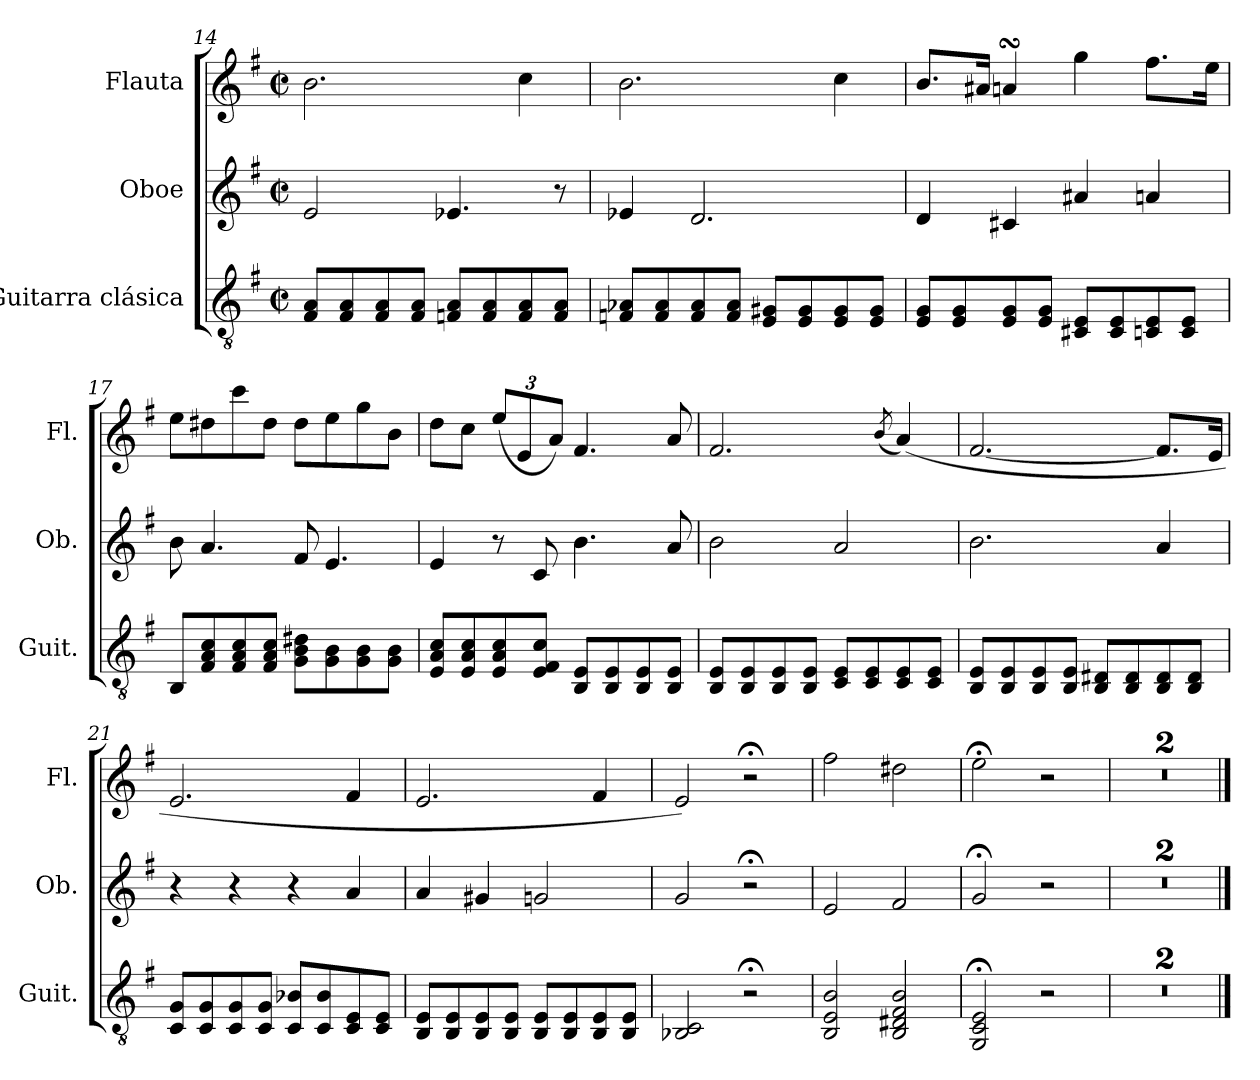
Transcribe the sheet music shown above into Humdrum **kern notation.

**kern	**kern	**kern
*part3	*part2	*part1
*staff3	*staff2	*staff1
*I"Guitarra clásica	*I"Oboe	*I"Flauta
*I'Guit.	*I'Ob.	*I'Fl.
*clefGv2	*clefG2	*clefG2
*k[f#]	*k[f#]	*k[f#]
*M2/2	*M2/2	*M2/2
*met(c|)	*met(c|)	*met(c|)
=14	=14	=14
8F#/ 8A/L	2e/	2.b\
8F#/ 8A/	.	.
8F#/ 8A/	.	.
8F#/ 8A/J	.	.
8Fn/ 8A/L	4.e-X/	.
8F/ 8A/	.	.
8F/ 8A/	.	4cc\
8F/ 8A/J	8r	.
=15	=15	=15
8Fn/ 8A-X/L	4e-X/	2.b\
8F/ 8A-/	.	.
8F/ 8A-/	2.d/	.
8F/ 8A-/J	.	.
8E/ 8G#X/L	.	.
8E/ 8G#/	.	.
8E/ 8G#/	.	4cc\
8E/ 8G#/J	.	.
!!LO:LB:g=z
=16	=16	=16
*	*	*MM70
8E/ 8G/L	4d/	8.b/L
8E/ 8G/	.	.
.	.	16a#X/Jk
8E/ 8G/	4c#X/	4ansSSS/
8E/ 8G/J	.	.
8C#X/ 8E/L	4a#X/	4gg\
8C#/ 8E/	.	.
*	*	*MM80
8Cn/ 8E/	4an/	8.ff#\L
8C/ 8E/J	.	.
.	.	16ee\Jk
=17	=17	=17
8BB/L	8b\	8ee\L
8F#/ 8A/ 8c/	4.a/	8dd#X\
8F#/ 8A/ 8c/	.	8ccc\
8F#/ 8A/ 8c/J	.	8dd#\J
8G\ 8B\ 8d#X\L	8f#/	8dd#\L
8G\ 8B\	4.e/	8ee\
8G\ 8B\	.	8gg\
8G\ 8B\J	.	8b\J
=18	=18	=18
8E/ 8A/ 8c/L	4e/	8dd\L
8E/ 8A/ 8c/	.	8cc\J
*	*	*Xbrackettup
8E/ 8A/ 8c/	8r	(12ee/L
.	.	12e/
8E/ 8F#/ 8c/J	8c/	.
.	.	12a/J)
8BB/ 8E/L	4.b\	4.f#/
8BB/ 8E/	.	.
8BB/ 8E/	.	.
8BB/ 8E/J	8a/	8a/
!!LO:LB:g=z
=19	=19	=19
8BB/ 8E/L	2b\	2.f#/
8BB/ 8E/	.	.
8BB/ 8E/	.	.
8BB/ 8E/J	.	.
8C/ 8E/L	2a/	.
8C/ 8E/	.	.
.	.	(8qb/
8C/ 8E/	.	(4a/)
8C/ 8E/J	.	.
=20	=20	=20
8BB/ 8E/L	2.b\	[2.f#/
8BB/ 8E/	.	.
8BB/ 8E/	.	.
8BB/ 8E/J	.	.
8BB/ 8D#X/L	.	.
8BB/ 8D#/	.	.
8BB/ 8D#/	4a/	8.f#/L]
8BB/ 8D#/J	.	.
.	.	16e/Jk
=21	=21	=21
8C/ 8G/L	4r	2.e/
8C/ 8G/	.	.
8C/ 8G/	4r	.
8C/ 8G/J	.	.
8C/ 8B-X/L	4r	.
8C/ 8B-/	.	.
8C/ 8E/	4a/	4f#/
8C/ 8E/J	.	.
!!LO:LB:g=z
=22	=22	=22
*	*	*MM75
8BB/ 8E/L	4a/	2.e/
8BB/ 8E/	.	.
8BB/ 8E/	4g#X/	.
8BB/ 8E/J	.	.
8BB/ 8E/L	2gn/	.
8BB/ 8E/	.	.
*	*	*MM70
8BB/ 8E/	.	4f#/
8BB/ 8E/J	.	.
=23	=23	=23
2BB-X/ 2C/	2g/	2e/)
2r;<	2r;<	2r;<
=24	=24	=24
*	*	*MM75
2BB/ 2E/ 2B/	2e/	2ff#\
2BB/ 2D#X/ 2F#/ 2B/	2f#/	2dd#X\
=25	=25	=25
2GG/;< 2C/;< 2E/;<	2g;</	2ee;<\
2r	2r	2r
=26	=26	=26
1r	1r	1r
=27	=27	=27
1r	1r	1r
==	==	==
*-	*-	*-
